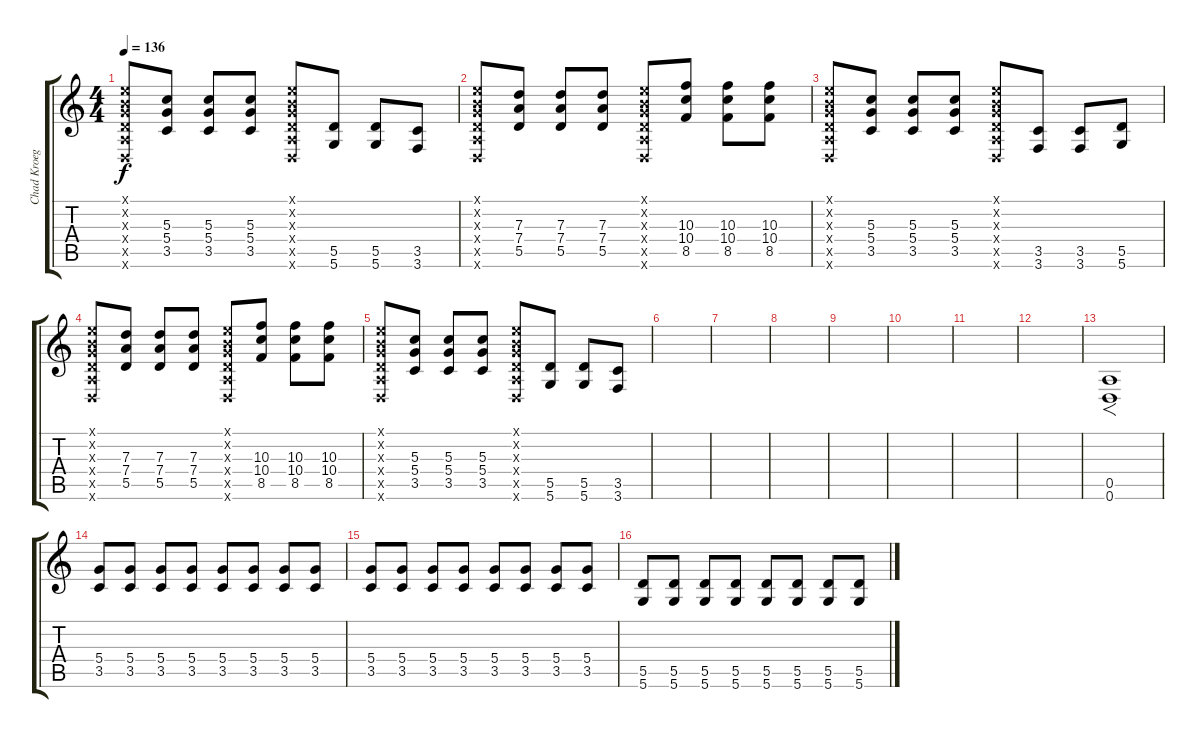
\track ("Chad Kroeger" "Chad Kroeg") {instrument overdrivenguitar}
\staff {score tabs}
\tuning (E4 B3 G3 D3 A2 D2) {hide}
\ts (4 4)
\tempo 136
\clef g2
\ks c
(0.1{x} 0.2{x} 0.3{x} 0.4{x} 0.5{x} 0.6{x}).8{dy f} (5.3 5.4 3.5).8 (5.3 5.4 3.5).8 (5.3 5.4 3.5).8 (0.1{x} 0.2{x} 0.3{x} 0.4{x} 0.5{x} 0.6{x}).8 (5.5 5.6).8 (5.5 5.6).8 (3.5 3.6).8 |
(0.1{x} 0.2{x} 0.3{x} 0.4{x} 0.5{x} 0.6{x}).8 (7.3 7.4 5.5).8 (7.3 7.4 5.5).8 (7.3 7.4 5.5).8 (0.1{x} 0.2{x} 0.3{x} 0.4{x} 0.5{x} 0.6{x}).8 (10.3 10.4 8.5).8 (10.3 10.4 8.5).8 (10.3 10.4 8.5).8 |
(0.1{x} 0.2{x} 0.3{x} 0.4{x} 0.5{x} 0.6{x}).8 (5.3 5.4 3.5).8 (5.3 5.4 3.5).8 (5.3 5.4 3.5).8 (0.1{x} 0.2{x} 0.3{x} 0.4{x} 0.5{x} 0.6{x}).8 (3.5 3.6).8 (3.5 3.6).8 (5.5 5.6).8 |
(0.1{x} 0.2{x} 0.3{x} 0.4{x} 0.5{x} 0.6{x}).8 (7.3 7.4 5.5).8 (7.3 7.4 5.5).8 (7.3 7.4 5.5).8 (0.1{x} 0.2{x} 0.3{x} 0.4{x} 0.5{x} 0.6{x}).8 (10.3 10.4 8.5).8 (10.3 10.4 8.5).8 (10.3 10.4 8.5).8 |
(0.1{x} 0.2{x} 0.3{x} 0.4{x} 0.5{x} 0.6{x}).8 (5.3 5.4 3.5).8 (5.3 5.4 3.5).8 (5.3 5.4 3.5).8 (0.1{x} 0.2{x} 0.3{x} 0.4{x} 0.5{x} 0.6{x}).8 (5.5 5.6).8 (5.5 5.6).8 (3.5 3.6).8 |
|
|
|
|
|
|
|
(0.5 0.6).1{f} |
(5.4 3.5).8 (5.4 3.5).8 (5.4 3.5).8 (5.4 3.5).8 (5.4 3.5).8 (5.4 3.5).8 (5.4 3.5).8 (5.4 3.5).8 |
(5.4 3.5).8 (5.4 3.5).8 (5.4 3.5).8 (5.4 3.5).8 (5.4 3.5).8 (5.4 3.5).8 (5.4 3.5).8 (5.4 3.5).8 |
(5.5 5.6).8 (5.5 5.6).8 (5.5 5.6).8 (5.5 5.6).8 (5.5 5.6).8 (5.5 5.6).8 (5.5 5.6).8 (5.5 5.6).8
